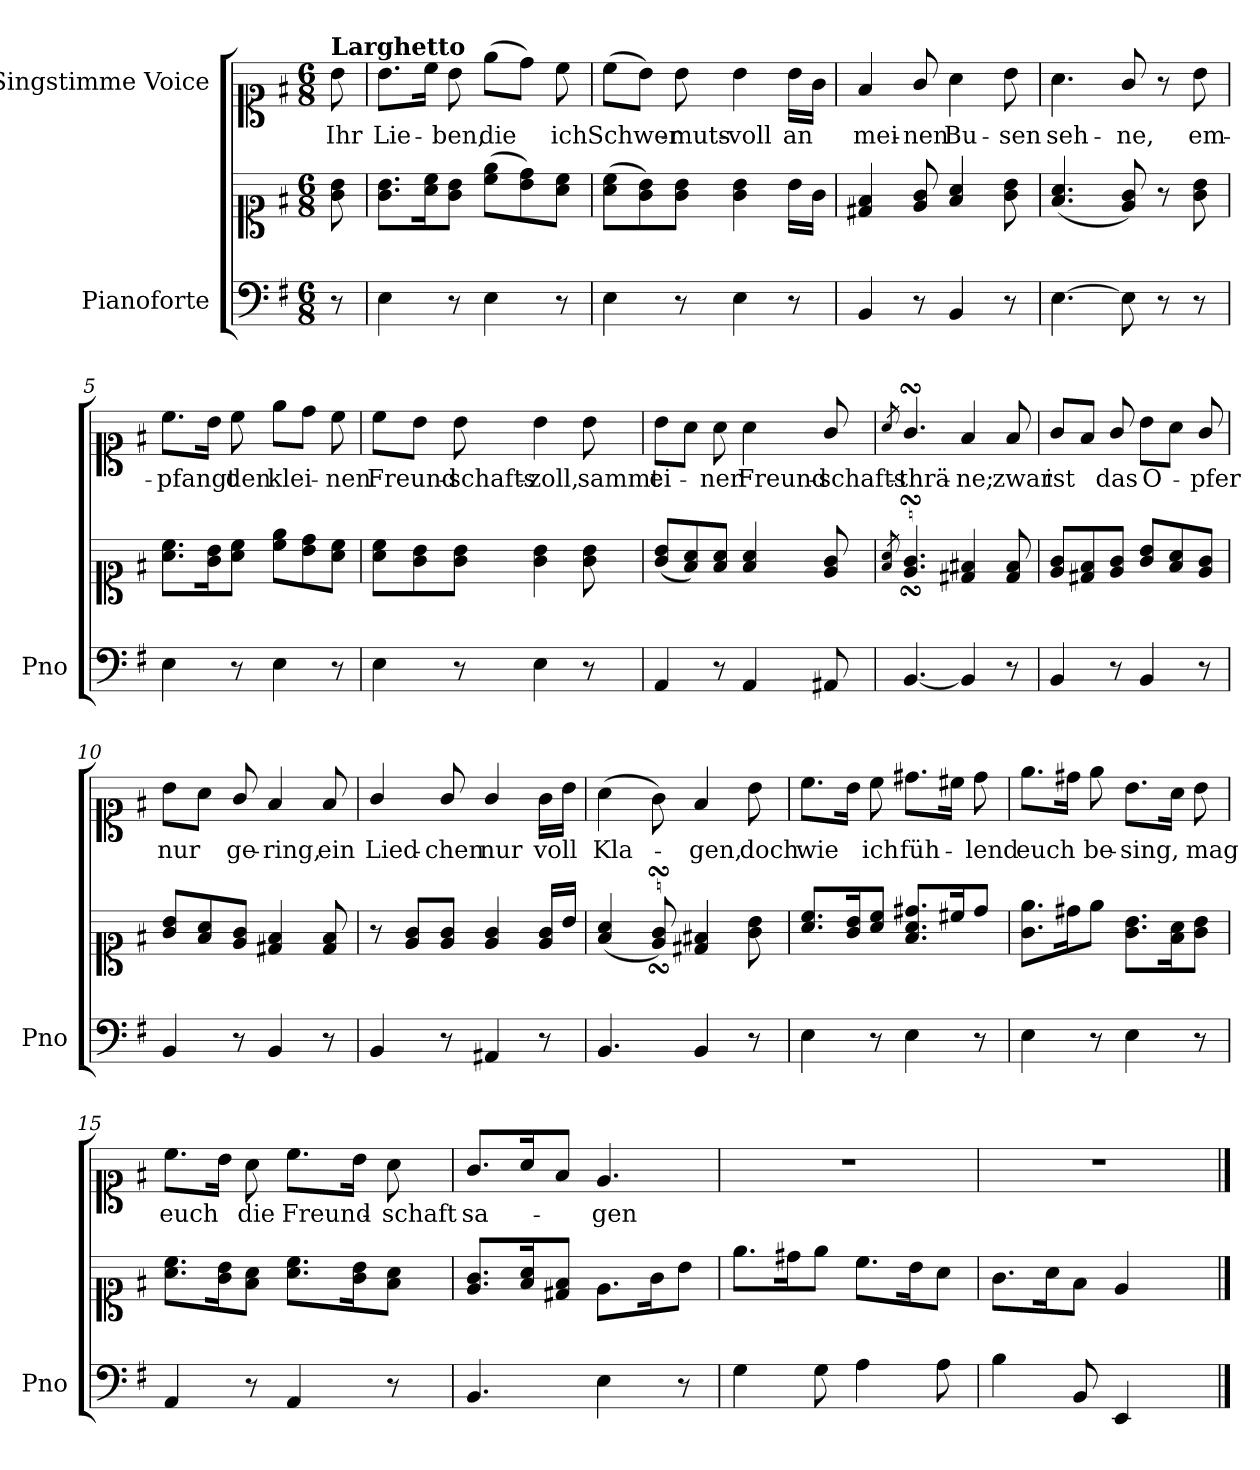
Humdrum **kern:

**kern	**kern	**kern	**text
*part2	*part2	*part1	*part1
*staff3	*staff2	*staff1	*staff1
*I"Pianoforte	*	*I"Singstimme Voice	*
*I'Pno	*	*	*
*clefF4	*clefC1	*clefC1	*
*k[f#]	*k[f#]	*k[f#]	*
*M6/8	*M6/8	*M6/8	*
=	=	=	=
!	!	!LO:TX:a:B:t=Larghetto	!
!	!	!	!LO:LY:b
8r	8g\ 8b\	8b\	Ihr
=1	=1	=1	=1
!	!	!	!LO:LY:b
4E\	8.g\ 8.b\L	8.b\L	Lie-
.	16a\ 16cc\K	16cc\Jk	.
!	!	!	!LO:LY:b
8r	8g\ 8b\J	8b\	-ben,
!	!	!	!LO:LY:b
4E\	(>8cc\ 8ee\L	(>8ee\L	die
.	8b\ 8dd\)	8dd\J)	.
!	!	!	!LO:LY:b
8r	8a\ 8cc\J	8cc\	ich
=2	=2	=2	=2
!	!	!	!LO:LY:b
4E\	(>8a\ 8cc\L	(>8cc\L	Schwer-
.	8g\ 8b\)	8b\J)	.
!	!	!	!LO:LY:b
8r	8g\ 8b\J	8b\	-muts-
!	!	!	!LO:LY:b
4E\	4g\ 4b\	4b\	-voll
!	!	!	!LO:LY:b
8r	16b\LL	16b\LL	an
.	16g\JJ	16g\JJ	.
=3	=3	=3	=3
!	!	!	!LO:LY:b
4BB/	4d#X/ 4f#/	4f#/	mei-
!	!	!	!LO:LY:b
8r	8e/ 8g/	8g/	-nen
!	!	!	!LO:LY:b
4BB/	4f#/ 4a/	4a\	Bu-
!	!	!	!LO:LY:b
8r	8g\ 8b\	8b\	-sen
=4	=4	=4	=4
!	!	!	!LO:LY:b
[4.E\	(<4.f#/ 4.a/	4.a\	seh-
!	!	!	!LO:LY:b
8E\]	8e/ 8g/)	8g/	-ne,
8r	8r	8r	.
!	!	!	!LO:LY:b
8r	8g\ 8b\	8b\	em-
=5	=5	=5	=5
!	!	!	!LO:LY:b
4E\	8.a\ 8.cc\L	8.cc\L	-pfangt
.	16g\ 16b\K	16b\Jk	.
!	!	!	!LO:LY:b
8r	8a\ 8cc\J	8cc\	den
!	!	!	!LO:LY:b
4E\	8cc\ 8ee\L	8ee\L	klei-
.	8b\ 8dd\	8dd\J	.
!	!	!	!LO:LY:b
8r	8a\ 8cc\J	8cc\	-nen
=6	=6	=6	=6
!	!	!	!LO:LY:b
4E\	8a\ 8cc\L	8cc\L	Freund-
.	8g\ 8b\	8b\J	.
!	!	!	!LO:LY:b
8r	8g\ 8b\J	8b\	-schafts-
!	!	!	!LO:LY:b
4E\	4g\ 4b\	4b\	-zoll,
!	!	!	!LO:LY:b
8r	8g\ 8b\	8b\	sammt
!!LO:LB:g=z
=7	=7	=7	=7
!	!	!	!LO:LY:b
4AA/	(<8g/ 8b/L	8b\L	ei-
.	8f#/ 8a/)	8a\J	.
!	!	!	!LO:LY:b
8r	8f#/ 8a/J	8a\	-ner
!	!	!	!LO:LY:b
4AA/	4f#/ 4a/	4a\	Freund-
!	!	!	!LO:LY:b
8AA#X/	8e/ 8g/	8g/	-schafts-
=8	=8	=8	=8
.	8qf#/ 8qa/	8qa/	.
!	!	!	!LO:LY:b
[4.BB/	4.e/sSSS 4.g/sSSS	4.gsSSs/	-thrä-
!	!	!	!LO:LY:b
4BB/]	4d#X/ 4f#/	4f#/	-ne;
!	!	!	!LO:LY:b
8r	8d#/ 8f#/	8f#/	zwar
=9	=9	=9	=9
!	!	!	!LO:LY:b
4BB/	8e/ 8g/L	8g/L	ist
.	8d#X/ 8f#/	8f#/J	.
!	!	!	!LO:LY:b
8r	8e/ 8g/J	8g/	das
!	!	!	!LO:LY:b
4BB/	8g/ 8b/L	8b\L	O-
.	8f#/ 8a/	8a\J	.
!	!	!	!LO:LY:b
8r	8e/ 8g/J	8g/	-pfer
=10	=10	=10	=10
!	!	!	!LO:LY:b
4BB/	8g/ 8b/L	8b\L	nur
.	8f#/ 8a/	8a\J	.
!	!	!	!LO:LY:b
8r	8e/ 8g/J	8g/	ge-
!	!	!	!LO:LY:b
4BB/	4d#X/ 4f#/	4f#/	-ring,
!	!	!	!LO:LY:b
8r	8d#/ 8f#/	8f#/	ein
=11	=11	=11	=11
!	!	!	!LO:LY:b
4BB/	8r	4g/	Lied-
.	8e/ 8g/L	.	.
!	!	!	!LO:LY:b
8r	8e/ 8g/J	8g/	-chen
!	!	!	!LO:LY:b
4AA#X/	4e/ 4g/	4g/	nur
!	!	!	!LO:LY:b
8r	16e/ 16g/LL	16g\LL	voll
.	16b/JJ	16b\JJ	.
=12	=12	=12	=12
!	!	!	!LO:LY:b
4.BB/	(>4f#/ 4a/	(>4a\	Kla-
.	8e/sSSS 8g/sSSS)	8g\)	.
!	!	!	!LO:LY:b
4BB/	4d#X/ 4f#/	4f#/	-gen,
!	!	!	!LO:LY:b
8r	8g\ 8b\	8b\	doch
=13	=13	=13	=13
!	!	!	!LO:LY:b
4E\	8.a/ 8.cc/L	8.cc\L	wie
.	16g/ 16b/K	16b\Jk	.
!	!	!	!LO:LY:b
8r	8a/ 8cc/J	8cc\	ich
!	!	!	!LO:LY:b
4E\	8.f#/ 8.a/ 8.dd#X/L	8.dd#X\L	füh-
.	16cc#X/K	16cc#X\Jk	.
!	!	!	!LO:LY:b
8r	8dd#/J	8dd#\	-lend
!!LO:LB:g=z
=14	=14	=14	=14
!	!	!	!LO:LY:b
4E\	8.g\ 8.ee\L	8.ee\L	euch
.	16dd#X\K	16dd#X\Jk	.
!	!	!	!LO:LY:b
8r	8ee\J	8ee\	be-
!	!	!	!LO:LY:b
4E\	8.g\ 8.b\L	8.b\L	-sing,
.	16f#\ 16a\K	16a\Jk	.
!	!	!	!LO:LY:b
8r	8g\ 8b\J	8b\	mag
=15	=15	=15	=15
!	!	!	!LO:LY:b
4AA/	8.a\ 8.cc\L	8.cc\L	euch
.	16g\ 16b\K	16b\Jk	.
!	!	!	!LO:LY:b
8r	8f#\ 8a\J	8a\	die
!	!	!	!LO:LY:b
4AA/	8.a\ 8.cc\L	8.cc\L	Freund-
.	16g\ 16b\K	16b\Jk	.
!	!	!	!LO:LY:b
8r	8f#\ 8a\J	8a\	-schaft
=16	=16	=16	=16
!	!	!	!LO:LY:b
4.BB/	8.e/ 8.g/L	8.g/L	sa-
.	16f#/ 16a/K	16a/K	.
.	8d#X/ 8f#/J	8f#/J	.
!	!	!	!LO:LY:b
4E\	8.e\L	4.e/	-gen
.	16g\K	.	.
8r	8b\J	.	.
=17	=17	=17	=17
4G\	8.ee\L	2.r	.
.	16dd#X\K	.	.
8G\	8ee\J	.	.
4A\	8.cc\L	.	.
.	16b\K	.	.
8A\	8a\J	.	.
=18	=18	=18	=18
4B\	8.g\L	2.r	.
.	16a\K	.	.
8BB/	8f#\J	.	.
4EE/	4e/	.	.
8ryy	8ryy	.	.
==	==	==	==
*-	*-	*-	*-
